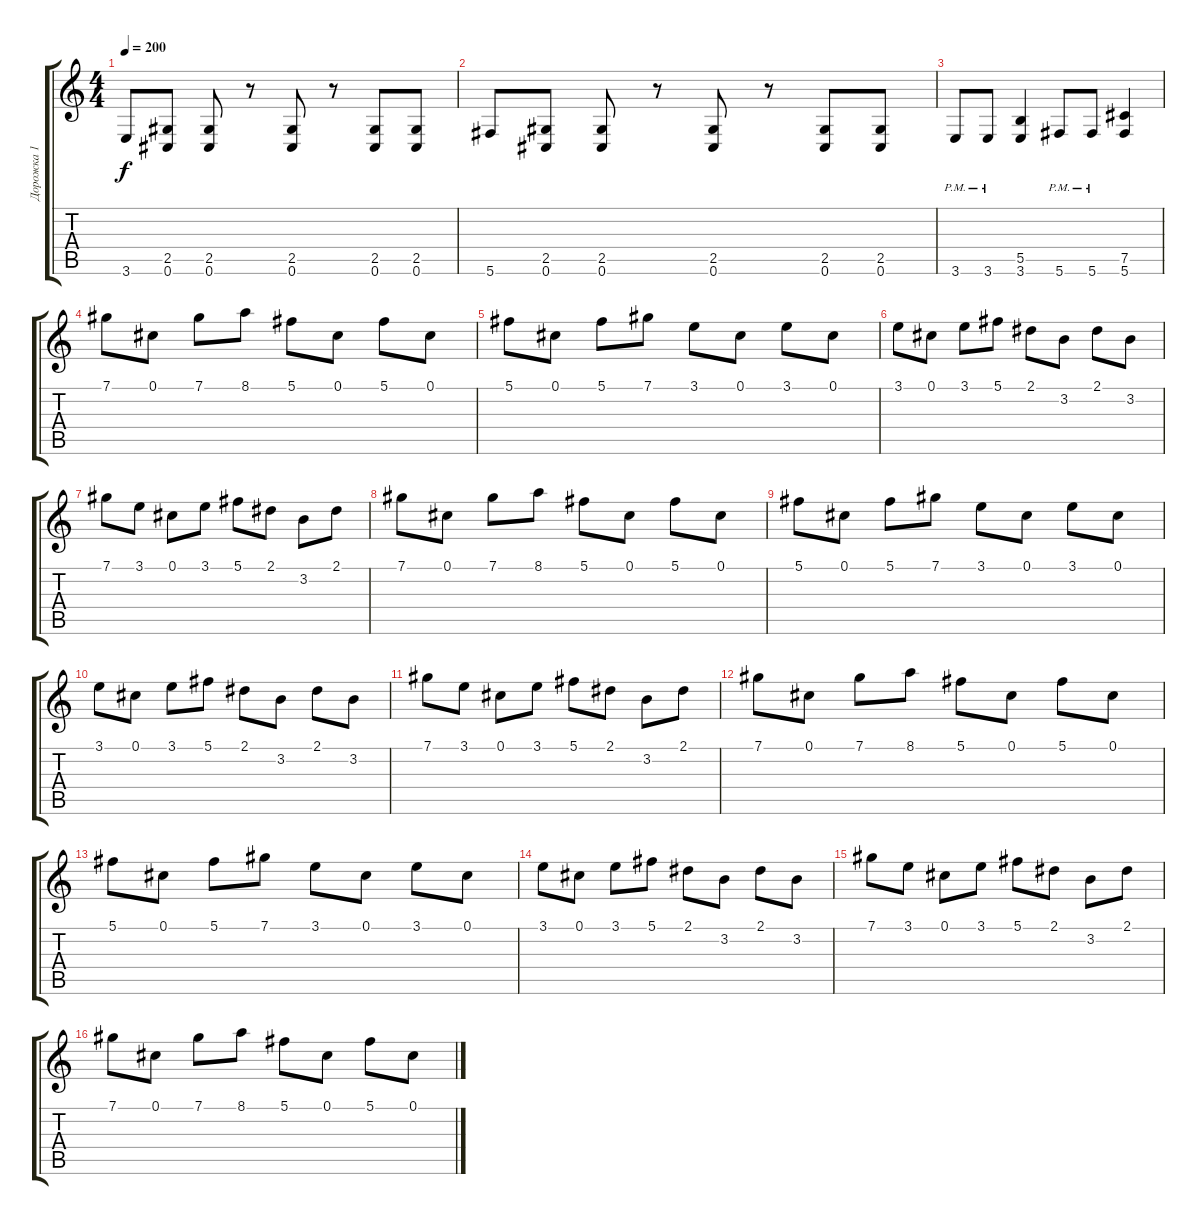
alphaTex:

\track ("Дорожка 1" "Дорожка 1") {instrument distortionguitar}
\staff {score tabs}
\tuning (Db4 Ab3 E3 B2 Gb2 Db2) {hide}
\ts (4 4)
\tempo 200
\clef g2
\ks c
3.6.8{dy f} (2.5 0.6).8 (2.5 0.6).8 r.8 (2.5 0.6).8 r.8 (2.5 0.6).8 (2.5 0.6).8 |
5.6.8 (2.5 0.6).8 (2.5 0.6).8 r.8 (2.5 0.6).8 r.8 (2.5 0.6).8 (2.5 0.6).8 |
3.6{pm}.8 3.6{pm}.8 (5.5 3.6).4 5.6{pm}.8 5.6{pm}.8 (7.5 5.6).4 |
7.1.8 0.1.8 7.1.8 8.1.8 5.1.8 0.1.8 5.1.8 0.1.8 |
5.1.8 0.1.8 5.1.8 7.1.8 3.1.8 0.1.8 3.1.8 0.1.8 |
3.1.8 0.1.8 3.1.8 5.1.8 2.1.8 3.2.8 2.1.8 3.2.8 |
7.1.8 3.1.8 0.1.8 3.1.8 5.1.8 2.1.8 3.2.8 2.1.8 |
7.1.8 0.1.8 7.1.8 8.1.8 5.1.8 0.1.8 5.1.8 0.1.8 |
5.1.8 0.1.8 5.1.8 7.1.8 3.1.8 0.1.8 3.1.8 0.1.8 |
3.1.8 0.1.8 3.1.8 5.1.8 2.1.8 3.2.8 2.1.8 3.2.8 |
7.1.8 3.1.8 0.1.8 3.1.8 5.1.8 2.1.8 3.2.8 2.1.8 |
7.1.8 0.1.8 7.1.8 8.1.8 5.1.8 0.1.8 5.1.8 0.1.8 |
5.1.8 0.1.8 5.1.8 7.1.8 3.1.8 0.1.8 3.1.8 0.1.8 |
3.1.8 0.1.8 3.1.8 5.1.8 2.1.8 3.2.8 2.1.8 3.2.8 |
7.1.8 3.1.8 0.1.8 3.1.8 5.1.8 2.1.8 3.2.8 2.1.8 |
7.1.8 0.1.8 7.1.8 8.1.8 5.1.8 0.1.8 5.1.8 0.1.8
